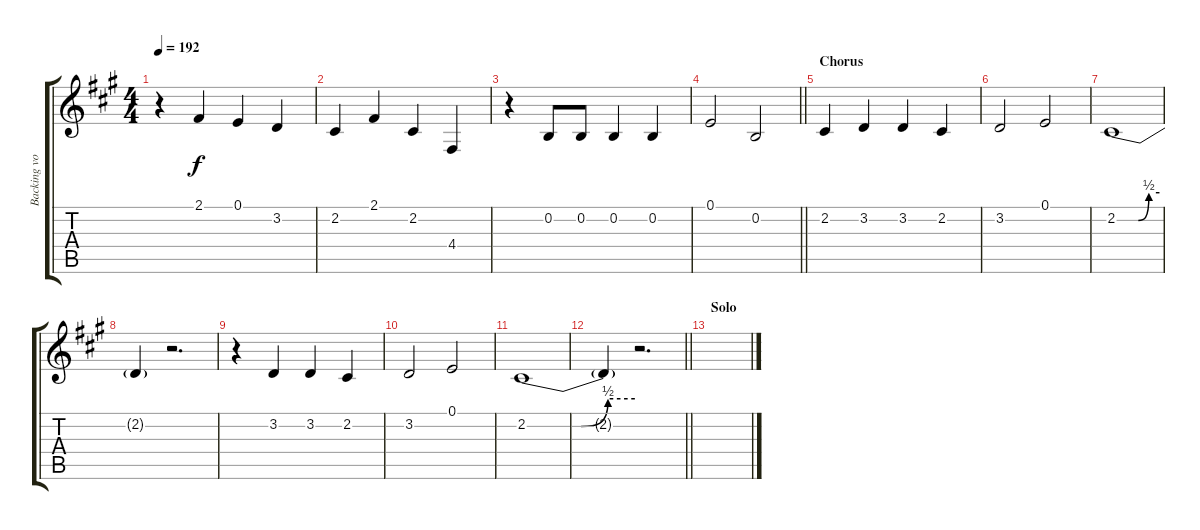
\track ("Backing vocals" "Backing vo") {instrument stringensemble1}
\staff {score tabs}
\tuning (E4 B3 G3 D3 A2 E2) {hide}
\ts (4 4)
\tempo 192
\clef g2
\ks f#minor
r.4{dy f} 2.1.4 0.1.4 3.2.4 |
2.2.4 2.1.4 2.2.4 4.4.4 |
r.4 0.2.8 0.2.8 0.2.4 0.2.4 |
\barLineRight lightlight
0.1.2 0.2.2 |
\section ("" "Chorus")
2.2.4 3.2.4 3.2.4 2.2.4 |
3.2.2 0.1.2 |
2.2{be (custom 0 0 30 0 45 2 60 2)}.1 |
2.2{t}.4 r.2{d} |
r.4 3.2.4 3.2.4 2.2.4 |
3.2.2 0.1.2 |
2.2{be (custom 0 0 30 0 45 2 60 2)}.1 |
\barLineRight lightlight
2.2{t}.4 r.2{d} |
\section ("" "Solo")
